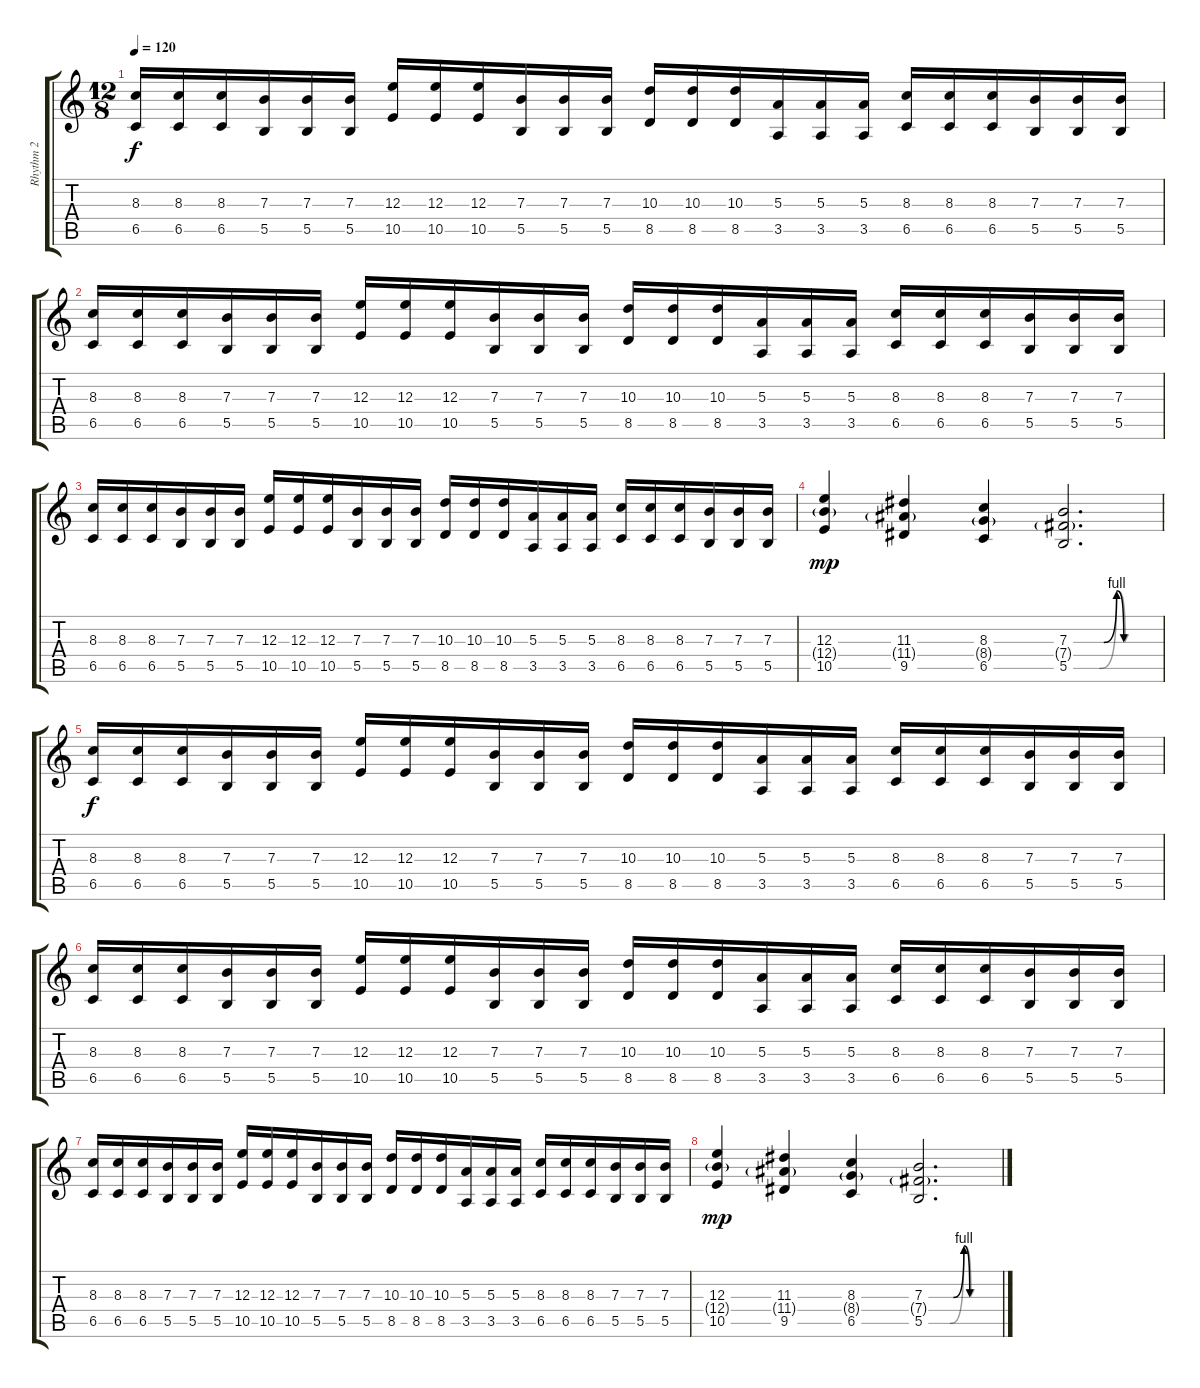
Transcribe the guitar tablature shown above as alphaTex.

\track ("Rhythm 2" "Rhythm 2") {instrument distortionguitar}
\staff {score tabs}
\tuning (Db4 Ab3 E3 B2 Gb2 B1) {hide}
\ts (12 8)
\tempo 120
\clef g2
\ks c
(8.3 6.5).16{dy f} (8.3 6.5).16 (8.3 6.5).16 (7.3 5.5).16 (7.3 5.5).16 (7.3 5.5).16 (12.3 10.5).16 (12.3 10.5).16 (12.3 10.5).16 (7.3 5.5).16 (7.3 5.5).16 (7.3 5.5).16 (10.3 8.5).16 (10.3 8.5).16 (10.3 8.5).16 (5.3 3.5).16 (5.3 3.5).16 (5.3 3.5).16 (8.3 6.5).16 (8.3 6.5).16 (8.3 6.5).16 (7.3 5.5).16 (7.3 5.5).16 (7.3 5.5).16 |
(8.3 6.5).16 (8.3 6.5).16 (8.3 6.5).16 (7.3 5.5).16 (7.3 5.5).16 (7.3 5.5).16 (12.3 10.5).16 (12.3 10.5).16 (12.3 10.5).16 (7.3 5.5).16 (7.3 5.5).16 (7.3 5.5).16 (10.3 8.5).16 (10.3 8.5).16 (10.3 8.5).16 (5.3 3.5).16 (5.3 3.5).16 (5.3 3.5).16 (8.3 6.5).16 (8.3 6.5).16 (8.3 6.5).16 (7.3 5.5).16 (7.3 5.5).16 (7.3 5.5).16 |
(8.3 6.5).16 (8.3 6.5).16 (8.3 6.5).16 (7.3 5.5).16 (7.3 5.5).16 (7.3 5.5).16 (12.3 10.5).16 (12.3 10.5).16 (12.3 10.5).16 (7.3 5.5).16 (7.3 5.5).16 (7.3 5.5).16 (10.3 8.5).16 (10.3 8.5).16 (10.3 8.5).16 (5.3 3.5).16 (5.3 3.5).16 (5.3 3.5).16 (8.3 6.5).16 (8.3 6.5).16 (8.3 6.5).16 (7.3 5.5).16 (7.3 5.5).16 (7.3 5.5).16 |
(12.3 12.4{g} 10.5).4{dy mp} (11.3 11.4{g} 9.5).4 (8.3 8.4{g} 6.5).4 (7.3{be (custom 0 0 10 0 21 0 30 4 35 0 39 0 43 0 49 0 53 0 57 0 60 0)} 7.4{g} 5.5{be (custom 0 0 18 0 30 4 36 0 60 0)}).2{d} |
(8.3 6.5).16{dy f} (8.3 6.5).16 (8.3 6.5).16 (7.3 5.5).16 (7.3 5.5).16 (7.3 5.5).16 (12.3 10.5).16 (12.3 10.5).16 (12.3 10.5).16 (7.3 5.5).16 (7.3 5.5).16 (7.3 5.5).16 (10.3 8.5).16 (10.3 8.5).16 (10.3 8.5).16 (5.3 3.5).16 (5.3 3.5).16 (5.3 3.5).16 (8.3 6.5).16 (8.3 6.5).16 (8.3 6.5).16 (7.3 5.5).16 (7.3 5.5).16 (7.3 5.5).16 |
(8.3 6.5).16 (8.3 6.5).16 (8.3 6.5).16 (7.3 5.5).16 (7.3 5.5).16 (7.3 5.5).16 (12.3 10.5).16 (12.3 10.5).16 (12.3 10.5).16 (7.3 5.5).16 (7.3 5.5).16 (7.3 5.5).16 (10.3 8.5).16 (10.3 8.5).16 (10.3 8.5).16 (5.3 3.5).16 (5.3 3.5).16 (5.3 3.5).16 (8.3 6.5).16 (8.3 6.5).16 (8.3 6.5).16 (7.3 5.5).16 (7.3 5.5).16 (7.3 5.5).16 |
(8.3 6.5).16 (8.3 6.5).16 (8.3 6.5).16 (7.3 5.5).16 (7.3 5.5).16 (7.3 5.5).16 (12.3 10.5).16 (12.3 10.5).16 (12.3 10.5).16 (7.3 5.5).16 (7.3 5.5).16 (7.3 5.5).16 (10.3 8.5).16 (10.3 8.5).16 (10.3 8.5).16 (5.3 3.5).16 (5.3 3.5).16 (5.3 3.5).16 (8.3 6.5).16 (8.3 6.5).16 (8.3 6.5).16 (7.3 5.5).16 (7.3 5.5).16 (7.3 5.5).16 |
(12.3 12.4{g} 10.5).4{dy mp} (11.3 11.4{g} 9.5).4 (8.3 8.4{g} 6.5).4 (7.3{be (custom 0 0 10 0 21 0 30 4 35 0 39 0 43 0 49 0 53 0 57 0 60 0)} 7.4{g} 5.5{be (custom 0 0 18 0 30 4 36 0 60 0)}).2{d}
